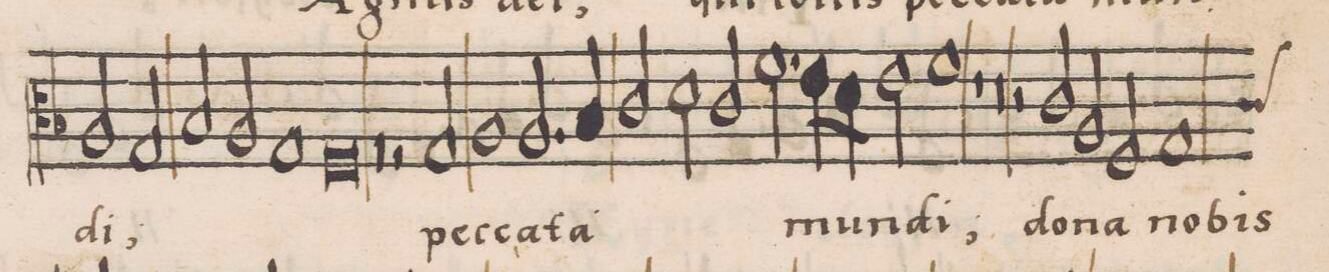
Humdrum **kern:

**kern	**text
*I"Altus secundus	*
*clefC3	*
*k[b-]	*
*met(C|)	*
*M2/1	*
2A/	-di,
2G/	.
=75-	=75-
2B-/	.
2A/	.
1G	.
=76-	=76-
0F	.
=77-	=77-
0r	.
=78-	=78-
2r	.
2G/	pec-
1A	-ca-
=79-	=79-
2.A/	-ta
4B-/	.
2c/	.
2d\	.
=80-	=80-
2c/	.
2.f\	mun-
8e\L	.
8d\J	.
2e\	-di;
=81-	=81-
1f	.
1r	.
=82-	=82-
0r	.
=83-	=83-
2r	.
2c/	do-
2A/	-na
2F/	no-
=84-	=84-
*custos:c	*
1G	-bis
*-	*-
